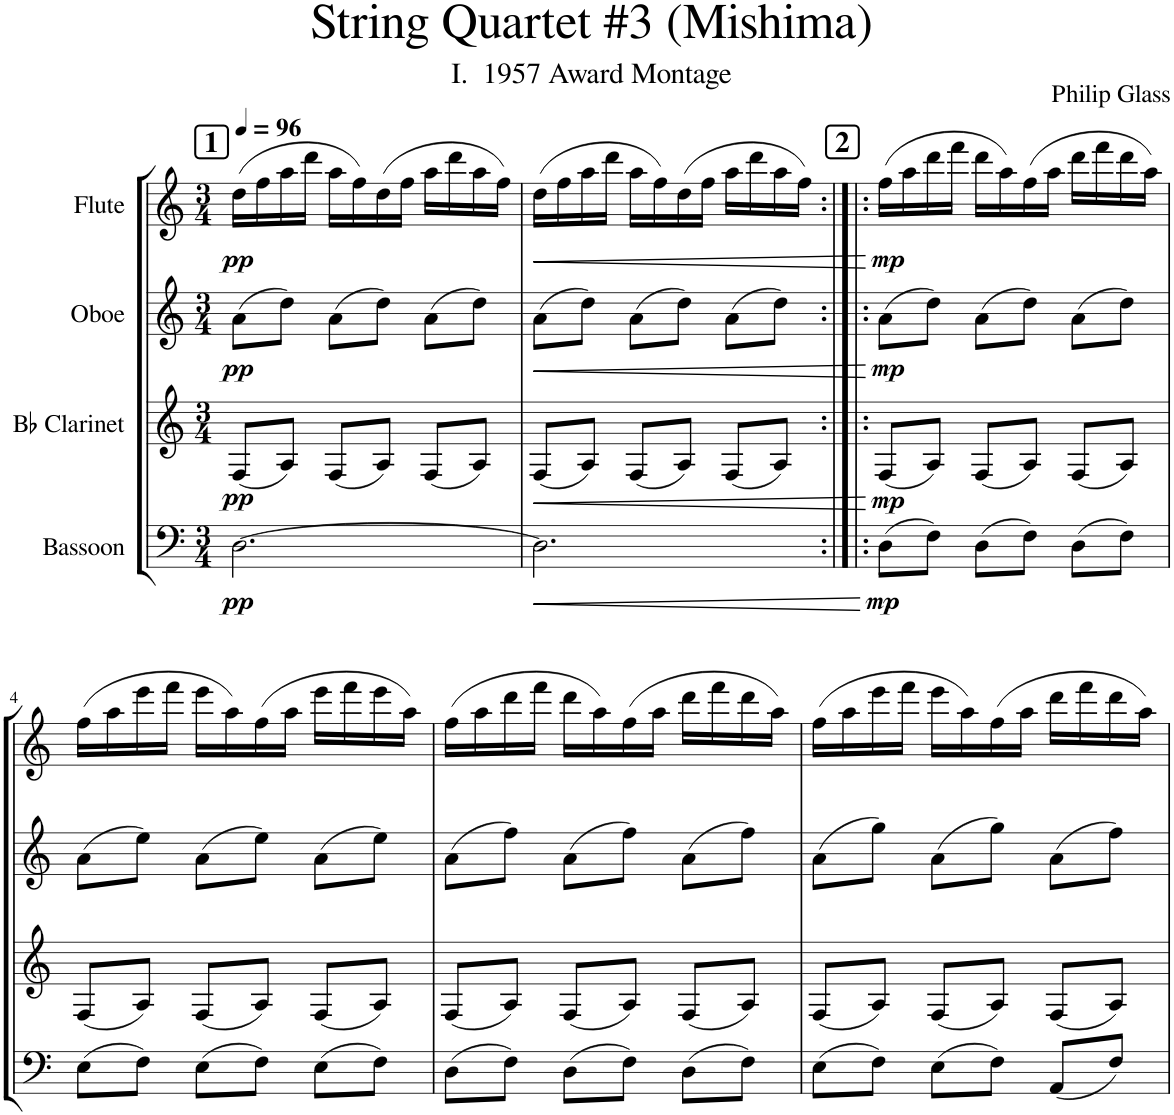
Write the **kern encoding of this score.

**kern	**dynam	**kern	**dynam	**kern	**dynam	**kern	**dynam
*part4	*part4	*part3	*part3	*part2	*part2	*part1	*part1
*staff4	*staff4	*staff3	*staff3	*staff2	*staff2	*staff1	*staff1
*I"Bassoon	*	*I"Bb Clarinet	*	*I"Oboe	*	*I"Flute	*
*I'Bsn	*	*I'Cl	*	*I'Ob	*	*I'Fl	*
*clefF4	*	*clefG2	*	*clefG2	*	*clefG2	*
*	*	*ITrd1c2	*	*	*	*	*
*k[]	*	*k[]	*	*k[]	*	*k[]	*
*M3/4	*	*M3/4	*	*M3/4	*	*M3/4	*
*MM96	*	*MM96	*	*MM96	*	*MM96	*
!!LO:REH:place=s1:a:B:cj:fs=14:t=1
=1	=1	=1	=1	=1	=1	=1	=1
!	!LO:DY:b	!	!LO:DY:b	!	!LO:DY:b	!	!LO:DY:b
[2.D\	pp	(8F/L	pp	(8a\L	pp	(16dd\LL	pp
.	.	.	.	.	.	16ff\	.
.	.	8A/J)	.	8dd\J)	.	16aa\	.
.	.	.	.	.	.	16ddd\JJ	.
.	.	(8F/L	.	(8a\L	.	16aa\LL	.
.	.	.	.	.	.	16ff\)	.
.	.	8A/J)	.	8dd\J)	.	(16dd\	.
.	.	.	.	.	.	16ff\JJ	.
.	.	(8F/L	.	(8a\L	.	16aa\LL	.
.	.	.	.	.	.	16ddd\	.
.	.	8A/J)	.	8dd\J)	.	16aa\	.
.	.	.	.	.	.	16ff\JJ)	.
=2	=2	=2	=2	=2	=2	=2	=2
!	!LO:HP:b	!	!LO:HP:b	!	!LO:HP:b	!	!LO:HP:b
2.D\]	<	(8F/L	<	(8a\L	<	(16dd\LL	<
.	.	.	.	.	.	16ff\	.
.	.	8A/J)	.	8dd\J)	.	16aa\	.
.	.	.	.	.	.	16ddd\JJ	.
.	.	(8F/L	.	(8a\L	.	16aa\LL	.
.	.	.	.	.	.	16ff\)	.
.	.	8A/J)	.	8dd\J)	.	(16dd\	.
.	.	.	.	.	.	16ff\JJ	.
.	.	(8F/L	.	(8a\L	.	16aa\LL	.
.	.	.	.	.	.	16ddd\	.
.	.	8A/J)	.	8dd\J)	.	16aa\	.
.	.	.	.	.	.	16ff\JJ)	.
.	[	.	[	.	[	.	[
!!LO:REH:place=s1:a:B:cj:fs=14:t=2
=3:|!|:	=3:|!|:	=3:|!|:	=3:|!|:	=3:|!|:	=3:|!|:	=3:|!|:	=3:|!|:
!	!LO:DY:b	!	!LO:DY:b	!	!LO:DY:b	!	!LO:DY:b
(8D\L	mp	(8F/L	mp	(8a\L	mp	(16ff\LL	mp
.	.	.	.	.	.	16aa\	.
8F\J)	.	8A/J)	.	8dd\J)	.	16ddd\	.
.	.	.	.	.	.	16fff\JJ	.
(8D\L	.	(8F/L	.	(8a\L	.	16ddd\LL	.
.	.	.	.	.	.	16aa\)	.
8F\J)	.	8A/J)	.	8dd\J)	.	(16ff\	.
.	.	.	.	.	.	16aa\JJ	.
(8D\L	.	(8F/L	.	(8a\L	.	16ddd\LL	.
.	.	.	.	.	.	16fff\	.
8F\J)	.	8A/J)	.	8dd\J)	.	16ddd\	.
.	.	.	.	.	.	16aa\JJ)	.
!!LO:LB:g=z
=4	=4	=4	=4	=4	=4	=4	=4
(8E\L	.	(8F/L	.	(8a\L	.	(16ff\LL	.
.	.	.	.	.	.	16aa\	.
8F\J)	.	8A/J)	.	8ee\J)	.	16eee\	.
.	.	.	.	.	.	16fff\JJ	.
(8E\L	.	(8F/L	.	(8a\L	.	16eee\LL	.
.	.	.	.	.	.	16aa\)	.
8F\J)	.	8A/J)	.	8ee\J)	.	(16ff\	.
.	.	.	.	.	.	16aa\JJ	.
(8E\L	.	(8F/L	.	(8a\L	.	16eee\LL	.
.	.	.	.	.	.	16fff\	.
8F\J)	.	8A/J)	.	8ee\J)	.	16eee\	.
.	.	.	.	.	.	16aa\JJ)	.
=5	=5	=5	=5	=5	=5	=5	=5
(8D\L	.	(8F/L	.	(8a\L	.	(16ff\LL	.
.	.	.	.	.	.	16aa\	.
8F\J)	.	8A/J)	.	8ff\J)	.	16ddd\	.
.	.	.	.	.	.	16fff\JJ	.
(8D\L	.	(8F/L	.	(8a\L	.	16ddd\LL	.
.	.	.	.	.	.	16aa\)	.
8F\J)	.	8A/J)	.	8ff\J)	.	(16ff\	.
.	.	.	.	.	.	16aa\JJ	.
(8D\L	.	(8F/L	.	(8a\L	.	16ddd\LL	.
.	.	.	.	.	.	16fff\	.
8F\J)	.	8A/J)	.	8ff\J)	.	16ddd\	.
.	.	.	.	.	.	16aa\JJ)	.
=6	=6	=6	=6	=6	=6	=6	=6
(8E\L	.	(8F/L	.	(8a\L	.	(16ff\LL	.
.	.	.	.	.	.	16aa\	.
8F\J)	.	8A/J)	.	8gg\J)	.	16eee\	.
.	.	.	.	.	.	16fff\JJ	.
(8E\L	.	(8F/L	.	(8a\L	.	16eee\LL	.
.	.	.	.	.	.	16aa\)	.
8F\J)	.	8A/J)	.	8gg\J)	.	(16ff\	.
.	.	.	.	.	.	16aa\JJ	.
(8AA/L	.	(8F/L	.	(8a\L	.	16ddd\LL	.
.	.	.	.	.	.	16fff\	.
8F/J)	.	8A/J)	.	8ff\J)	.	16ddd\	.
.	.	.	.	.	.	16aa\JJ)	.
=	=	=	=	=	=	=	=
*-	*-	*-	*-	*-	*-	*-	*-
